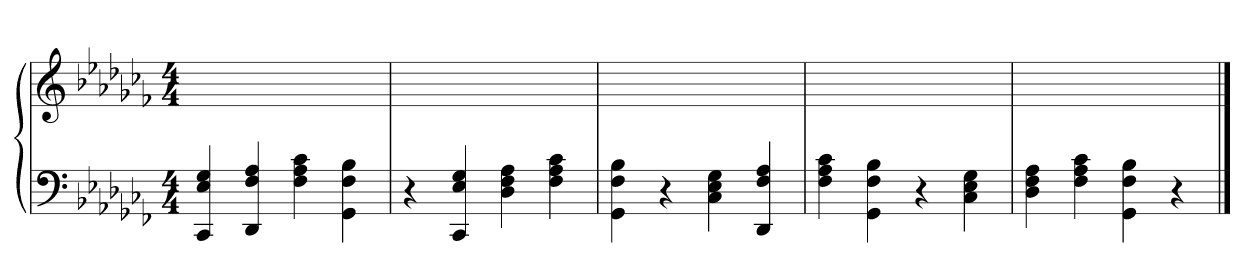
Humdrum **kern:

**kern	**kern
*part2	*part1
*staff2	*staff1
*clefF4	*clefG2
*k[b-e-a-d-g-c-f-]	*k[b-e-a-d-g-c-f-]
*C-:	*C-:
*M4/4	*M4/4
*MM60	*MM60
=1	=1
4CC- 4E- 4G-	1ryy
4DD- 4F- 4A-	.
4F- 4A- 4c-	.
4GG- 4F- 4B-	.
=2	=2
4r	1ryy
4CC- 4E- 4G-	.
4D- 4F- 4A-	.
4F- 4A- 4c-	.
=3	=3
4GG- 4F- 4B-	1ryy
4r	.
4C- 4E- 4G-	.
4DD- 4F- 4A-	.
=4	=4
4F- 4A- 4c-	1ryy
4GG- 4F- 4B-	.
4r	.
4C- 4E- 4G-	.
=5	=5
4D- 4F- 4A-	1ryy
4F- 4A- 4c-	.
4GG- 4F- 4B-	.
4r	.
==	==
*-	*-
